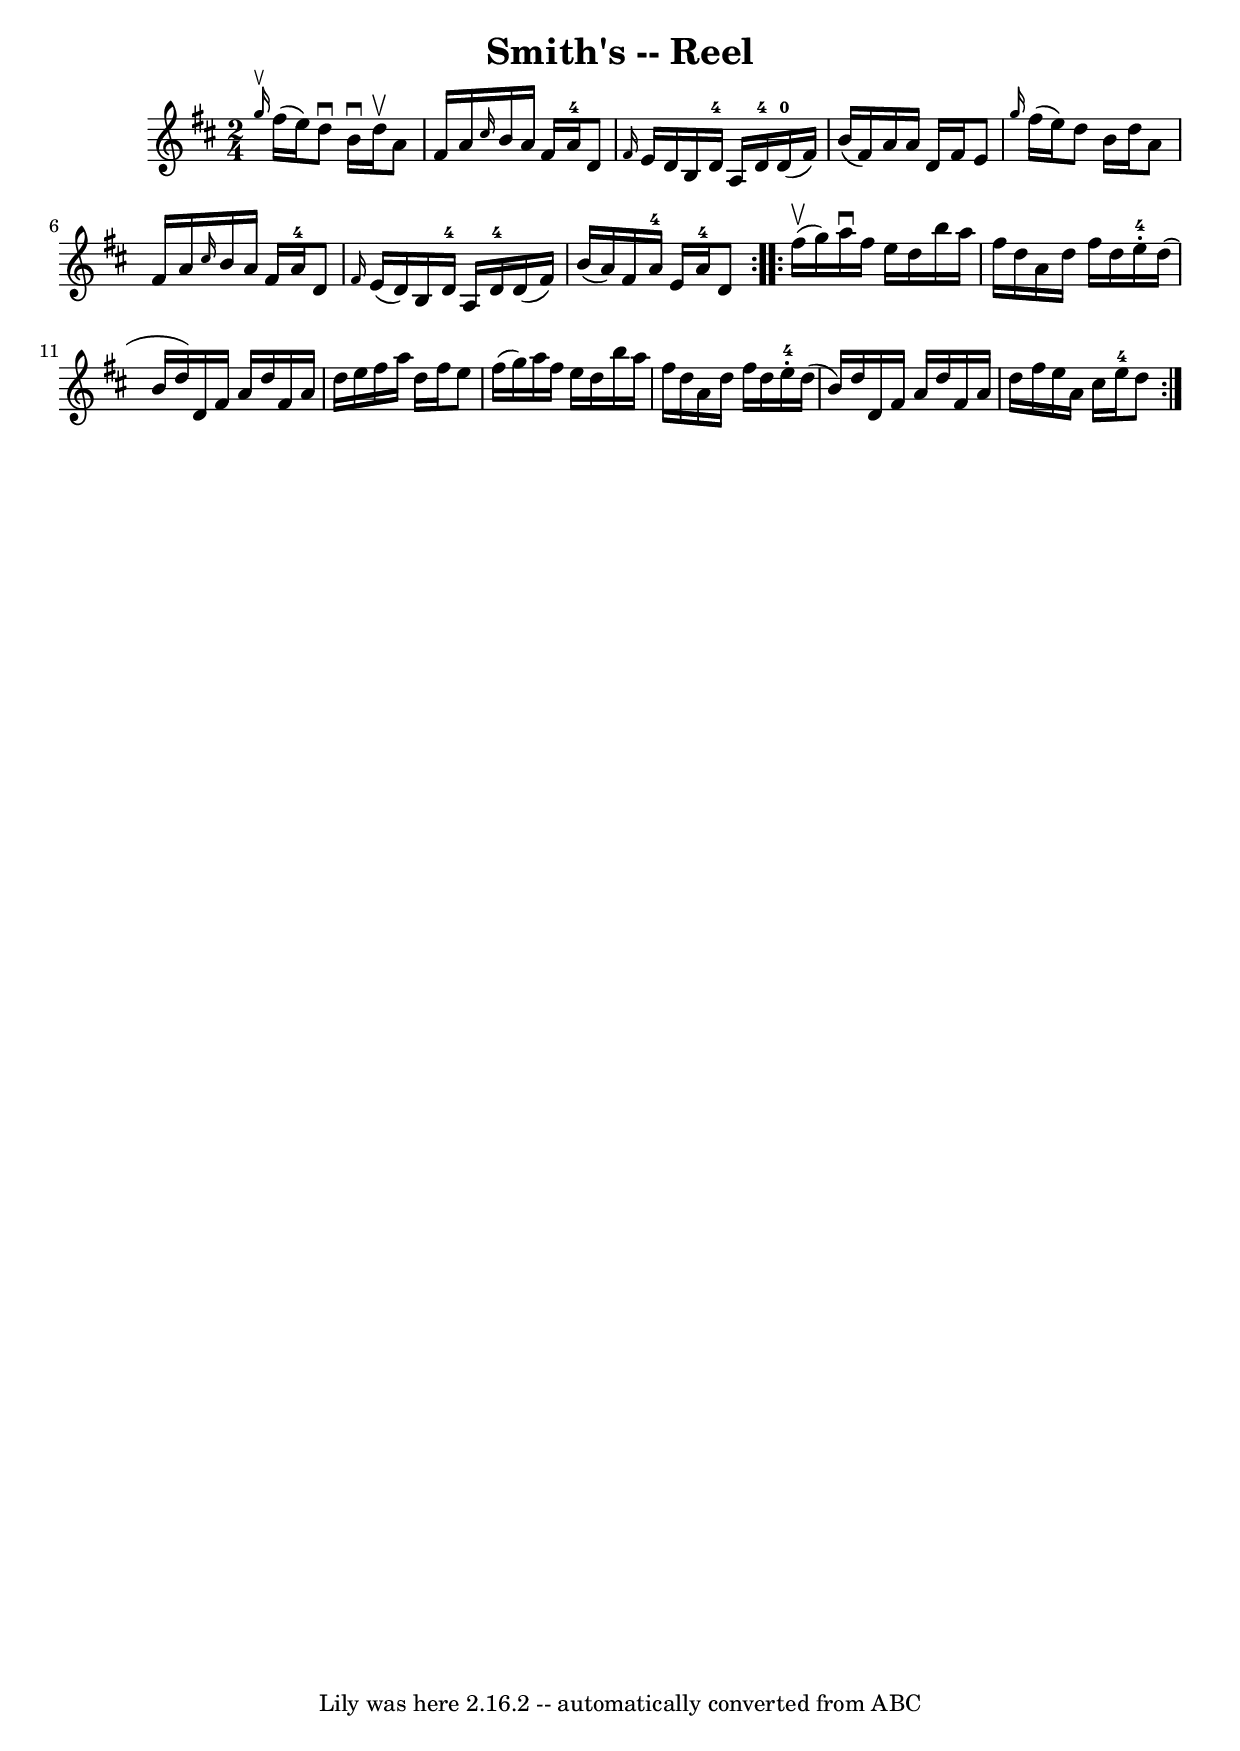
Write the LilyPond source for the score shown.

\version "2.16.2"
\include "Mammoth.ily"
\header {
  %% book = "Ryan's Mammoth Collection"
  crossRefNumber = "1"
  footnotes = "\\\\AKA Kitty's Wedding Hornpipe\\\\350"
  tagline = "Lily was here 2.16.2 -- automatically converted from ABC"
  title = "Smith's -- Reel"

}
voicedefault =  {



  \repeat volta 2 {

    \time 2/4 
    \key d \major
   \grace { g''16^\upbow 
			   } fis''16 (e''16) 
    |
    d''8^\downbow b'16^\downbow d''16^\upbow a'8 fis'16    
    a'16    |
    \grace { cis''16  
	   } b'16 a'16 fis'16 a'16-4   
    d'8  \grace { fis'16  
		} e'16 d'16    |
    b16 d'16-4 a16  
    d'16-4 d'16-0(fis'16) b'16 (fis'16)   |
    
    a'16 a'16 d'16 fis'16 e'8  \grace { g''16  
				      } fis''16 (e''16 
    )   |
    d''8 b'16 d''16 a'8 fis'16 a'16    |
    
    \grace { cis''16  
	   } b'16 a'16 fis'16 a'16-4 d'8  \grace {    
	     fis'16  
	   } e'16 (d'16)   |
    b16 d'16-4 a16 d'16-4  
    d'16 (fis'16) b'16 (a'16)   |
    fis'16 a'16-4   
    e'16 a'16-4 d'8  
  }     
  \repeat volta 2 {
    fis''16^\upbow(g''16) 
    |
    a''16^\downbow fis''16 e''16 d''16 b''16 a''16    
    fis''16 d''16    |
    a'16 d''16 fis''16 d''16 e''16 
    -4-. d''16 (b'16 d''16)   |
    d'16 fis'16 a'16    
    d''16 fis'16 a'16 d''16 e''16    |
    fis''16 a''16    
    d''16 fis''16 e''8 fis''16 (g''16)   |
    a''16    
    fis''16 e''16 d''16 b''16 a''16 fis''16 d''16    |
    
    a'16 d''16 fis''16 d''16 e''16-4-. d''16 (b'16)   
    d''16    |
    d'16 fis'16 a'16 d''16 fis'16 a'16 d''16  
    fis''16    |
    e''16 a'16 cis''16 e''16-4 d''8    
  }   

}

\score{
  <<

    \context Staff="default"
    {
      \voicedefault 
      
    }

  >>
  \layout {
    
  }
  \midi {
  }

}
